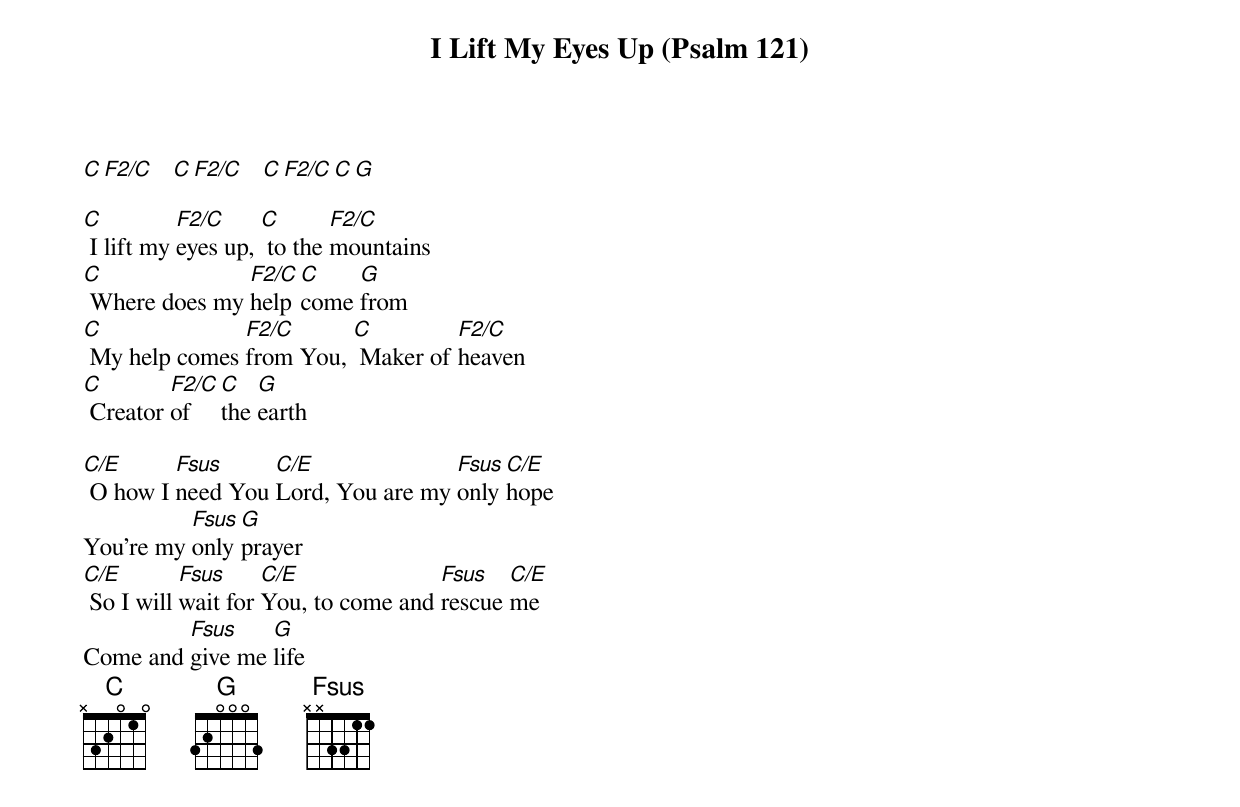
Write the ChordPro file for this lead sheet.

{title: I Lift My Eyes Up (Psalm 121)}
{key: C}
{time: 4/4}
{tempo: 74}
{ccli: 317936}
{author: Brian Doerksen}
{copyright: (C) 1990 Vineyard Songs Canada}

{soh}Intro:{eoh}
[C][F2/C]   [C][F2/C]   [C][F2/C][C][G]

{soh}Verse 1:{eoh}
[C] I lift my [F2/C]eyes up, [C] to the [F2/C]mountains
[C] Where does my [F2/C]help [C]come [G]from
[C] My help comes [F2/C]from You, [C] Maker of [F2/C]heaven
[C] Creator [F2/C]of [C]the [G]earth

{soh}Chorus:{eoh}
[C/E] O how I [Fsus]need You [C/E]Lord, You are my [Fsus]only [C/E]hope
You're my [Fsus]only [G]prayer
[C/E] So I will [Fsus]wait for [C/E]You, to come and [Fsus]rescue [C/E]me
Come and [Fsus]give me [G]life
